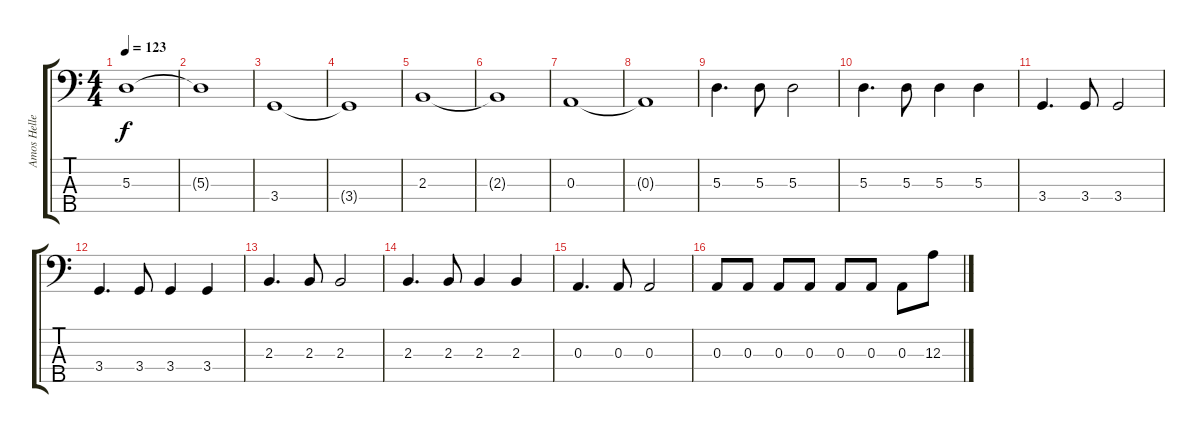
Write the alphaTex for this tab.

\track ("Amos Heller" "Amos Helle") {instrument electricbassfinger}
\staff {score tabs}
\tuning (G2 D2 A1 E1 B0) {hide}
\ts (4 4)
\tempo 123
\clef f4
\ks c
5.3.1{dy f} |
5.3{t}.1 |
3.4.1 |
3.4{t}.1 |
2.3.1 |
2.3{t}.1 |
0.3.1 |
0.3{t}.1 |
5.3.4{d} 5.3.8 5.3.2 |
5.3.4{d} 5.3.8 5.3.4 5.3.4 |
3.4.4{d} 3.4.8 3.4.2 |
3.4.4{d} 3.4.8 3.4.4 3.4.4 |
2.3.4{d} 2.3.8 2.3.2 |
2.3.4{d} 2.3.8 2.3.4 2.3.4 |
0.3.4{d} 0.3.8 0.3.2 |
0.3.8 0.3.8 0.3.8 0.3.8 0.3.8 0.3.8 0.3.8 12.3{ss}.8
